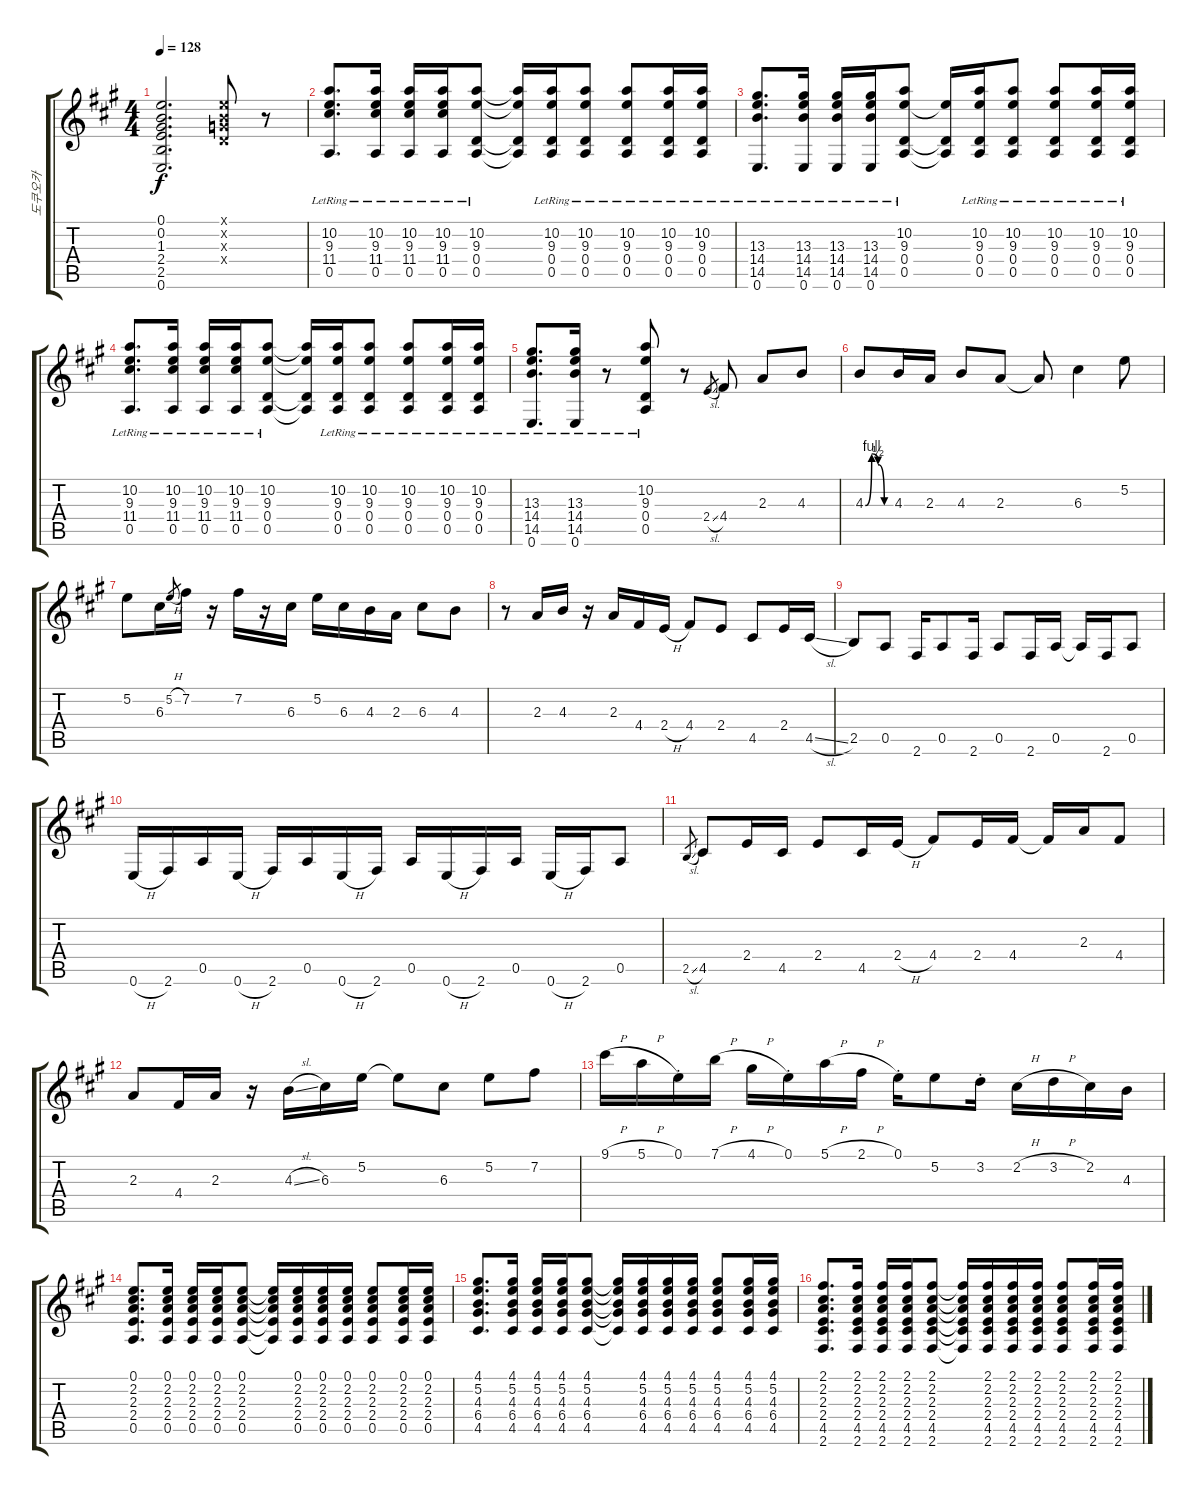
\track ("도쿠오카" "도쿠오카") {instrument acousticguitarsteel}
\staff {score tabs}
\tuning (E4 B3 G3 D3 A2 E2) {hide}
\ts (4 4)
\tempo 128
\clef g2
\ks a
(0.1 0.2 1.3 2.4 2.5 0.6).2{d dy f} (0.1{x} 0.2{x} 0.3{x} 0.4{x}).8 r.8 |
(10.2{lr} 9.3{lr} 11.4{lr} 0.5{lr}).8{d} (10.2{lr} 9.3{lr} 11.4{lr} 0.5{lr}).16 (10.2{lr} 9.3{lr} 11.4{lr} 0.5{lr}).16 (10.2{lr} 9.3{lr} 11.4{lr} 0.5{lr}).16 (10.2{lr} 9.3{lr} 0.4{lr} 0.5{lr}).8 (10.2{t} 9.3{t} 0.4{t} 0.5{t}).16 (10.2{lr} 9.3{lr} 0.4{lr} 0.5{lr}).16 (10.2{lr} 9.3{lr} 0.4{lr} 0.5{lr}).8 (10.2{lr} 9.3{lr} 0.4{lr} 0.5{lr}).8 (10.2{lr} 9.3{lr} 0.4{lr} 0.5{lr}).16 (10.2{lr} 9.3{lr} 0.4{lr} 0.5{lr}).16 |
(13.3{lr} 14.4{lr} 14.5{lr} 0.6{lr}).8{d} (13.3{lr} 14.4{lr} 14.5{lr} 0.6{lr}).16 (13.3{lr} 14.4{lr} 14.5{lr} 0.6{lr}).16 (13.3{lr} 14.4{lr} 14.5{lr} 0.6{lr}).16 (10.2{lr} 9.3{lr} 0.4{lr} 0.5{lr}).8 (9.3{t} 0.4{t} 0.5{t}).16 (10.2{lr} 9.3{lr} 0.4{lr} 0.5{lr}).16 (10.2{lr} 9.3{lr} 0.4{lr} 0.5{lr}).8 (10.2{lr} 9.3{lr} 0.4{lr} 0.5{lr}).8 (10.2{lr} 9.3{lr} 0.4{lr} 0.5{lr}).16 (10.2{lr} 9.3{lr} 0.4{lr} 0.5{lr}).16 |
(10.2{lr} 9.3{lr} 11.4{lr} 0.5{lr}).8{d} (10.2{lr} 9.3{lr} 11.4{lr} 0.5{lr}).16 (10.2{lr} 9.3{lr} 11.4{lr} 0.5{lr}).16 (10.2{lr} 9.3{lr} 11.4{lr} 0.5{lr}).16 (10.2{lr} 9.3{lr} 0.4{lr} 0.5{lr}).8 (10.2{t} 9.3{t} 0.4{t} 0.5{t}).16 (10.2{lr} 9.3{lr} 0.4{lr} 0.5{lr}).16 (10.2{lr} 9.3{lr} 0.4{lr} 0.5{lr}).8 (10.2{lr} 9.3{lr} 0.4{lr} 0.5{lr}).8 (10.2{lr} 9.3{lr} 0.4{lr} 0.5{lr}).16 (10.2{lr} 9.3{lr} 0.4{lr} 0.5{lr}).16 |
(13.3{lr} 14.4{lr} 14.5{lr} 0.6{lr}).8{d} (13.3{lr} 14.4{lr} 14.5{lr} 0.6{lr}).16 r.8 (10.2{lr} 9.3{lr} 0.4{lr} 0.5{lr}).8 r.8 2.4{sl}.8{gr} 4.4.8 2.3.8 4.3.8 |
4.3{be (custom 0 0 15 4 30 2 45 0 60 0)}.8 4.3.16 2.3.16 4.3.8 2.3.8 2.3{t}.8 6.3.4 5.2.8 |
5.2.8 6.3.16 5.2{h}.8{gr} 7.2.16 r.16 7.2.16 r.16 6.3.16 5.2.16 6.3.16 4.3.16 2.3.16 6.3.8 4.3.8 |
r.8 2.3.16 4.3.16 r.16 2.3.16 4.4.16 2.4{h}.16 4.4.8 2.4.8 4.5.8 2.4.16 4.5{sl}.16 |
2.5.8 0.5.8 2.6.16 0.5.8 2.6.16 0.5.8 2.6.16 0.5.16 0.5{t}.16 2.6.16 0.5.8 |
0.6{h}.16 2.6.16 0.5.16 0.6{h}.16 2.6.16 0.5.16 0.6{h}.16 2.6.16 0.5.16 0.6{h}.16 2.6.16 0.5.16 0.6{h}.16 2.6.16 0.5.8 |
2.5{sl}.8{gr} 4.5.8 2.4.16 4.5.16 2.4.8 4.5.16 2.4{h}.16 4.4.8 2.4.16 4.4.16 4.4{t}.16 2.3.16 4.4.8 |
2.3.8 4.4.16 2.3.16 r.16 4.3{sl}.16 6.3.16 5.2.16 5.2{t}.8 6.3.8 5.2.8 7.2.8 |
9.1{h}.16 5.1{h}.16 0.1{st}.16 7.1{h}.16 4.1{h}.16 0.1{st}.16 5.1{h}.16 2.1{h}.16 0.1{st}.16 5.2.8 3.2{st}.16 2.2{h}.16 3.2{h}.16 2.2.16 4.3.16 |
(0.1 2.2 2.3 2.4 0.5).8{d} (0.1 2.2 2.3 2.4 0.5).16 (0.1 2.2 2.3 2.4 0.5).16 (0.1 2.2 2.3 2.4 0.5).16 (0.1 2.2 2.3 2.4 0.5).8 (0.1{t} 2.2{t} 2.3{t} 2.4{t} 0.5{t}).16 (0.1 2.2 2.3 2.4 0.5).16 (0.1 2.2 2.3 2.4 0.5).16 (0.1 2.2 2.3 2.4 0.5).16 (0.1 2.2 2.3 2.4 0.5).8 (0.1 2.2 2.3 2.4 0.5).16 (0.1 2.2 2.3 2.4 0.5).16 |
(4.1 5.2 4.3 6.4 4.5).8{d} (4.1 5.2 4.3 6.4 4.5).16 (4.1 5.2 4.3 6.4 4.5).16 (4.1 5.2 4.3 6.4 4.5).16 (4.1 5.2 4.3 6.4 4.5).8 (4.1{t} 5.2{t} 4.3{t} 6.4{t} 4.5{t}).16 (4.1 5.2 4.3 6.4 4.5).16 (4.1 5.2 4.3 6.4 4.5).16 (4.1 5.2 4.3 6.4 4.5).16 (4.1 5.2 4.3 6.4 4.5).8 (4.1 5.2 4.3 6.4 4.5).16 (4.1 5.2 4.3 6.4 4.5).16 |
(2.1 2.2 2.3 2.4 4.5 2.6).8{d} (2.1 2.2 2.3 2.4 4.5 2.6).16 (2.1 2.2 2.3 2.4 4.5 2.6).16 (2.1 2.2 2.3 2.4 4.5 2.6).16 (2.1 2.2 2.3 2.4 4.5 2.6).8 (2.1{t} 2.2{t} 2.3{t} 2.4{t} 4.5{t} 2.6{t}).16 (2.1 2.2 2.3 2.4 4.5 2.6).16 (2.1 2.2 2.3 2.4 4.5 2.6).16 (2.1 2.2 2.3 2.4 4.5 2.6).16 (2.1 2.2 2.3 2.4 4.5 2.6).8 (2.1 2.2 2.3 2.4 4.5 2.6).16 (2.1 2.2 2.3 2.4 4.5 2.6).16
